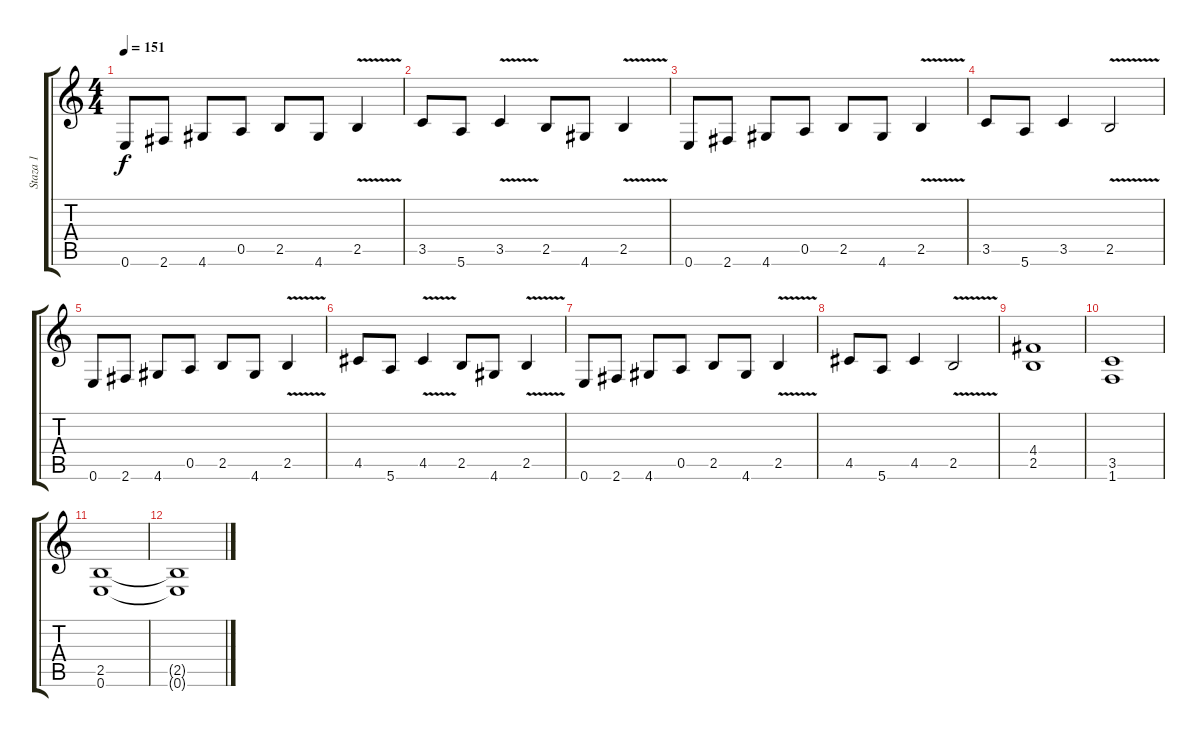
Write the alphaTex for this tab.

\track ("Staza 1" "Staza 1") {instrument distortionguitar}
\staff {score tabs}
\tuning (E4 B3 G3 D3 A2 E2) {hide}
\ts (4 4)
\tempo 151
\clef g2
\ks c
0.6.8{dy f} 2.6.8 4.6.8 0.5.8 2.5.8 4.6.8 2.5{v}.4 |
3.5.8 5.6.8 3.5{v}.4 2.5.8 4.6.8 2.5{v}.4 |
0.6.8 2.6.8 4.6.8 0.5.8 2.5.8 4.6.8 2.5{v}.4 |
3.5.8 5.6.8 3.5.4 2.5{v}.2 |
0.6.8 2.6.8 4.6.8 0.5.8 2.5.8 4.6.8 2.5{v}.4 |
4.5.8 5.6.8 4.5{v}.4 2.5.8 4.6.8 2.5{v}.4 |
0.6.8 2.6.8 4.6.8 0.5.8 2.5.8 4.6.8 2.5{v}.4 |
4.5.8 5.6.8 4.5.4 2.5{v}.2 |
(4.4 2.5).1 |
(3.5 1.6).1 |
(2.5 0.6).1 |
(2.5{t} 0.6{t}).1
